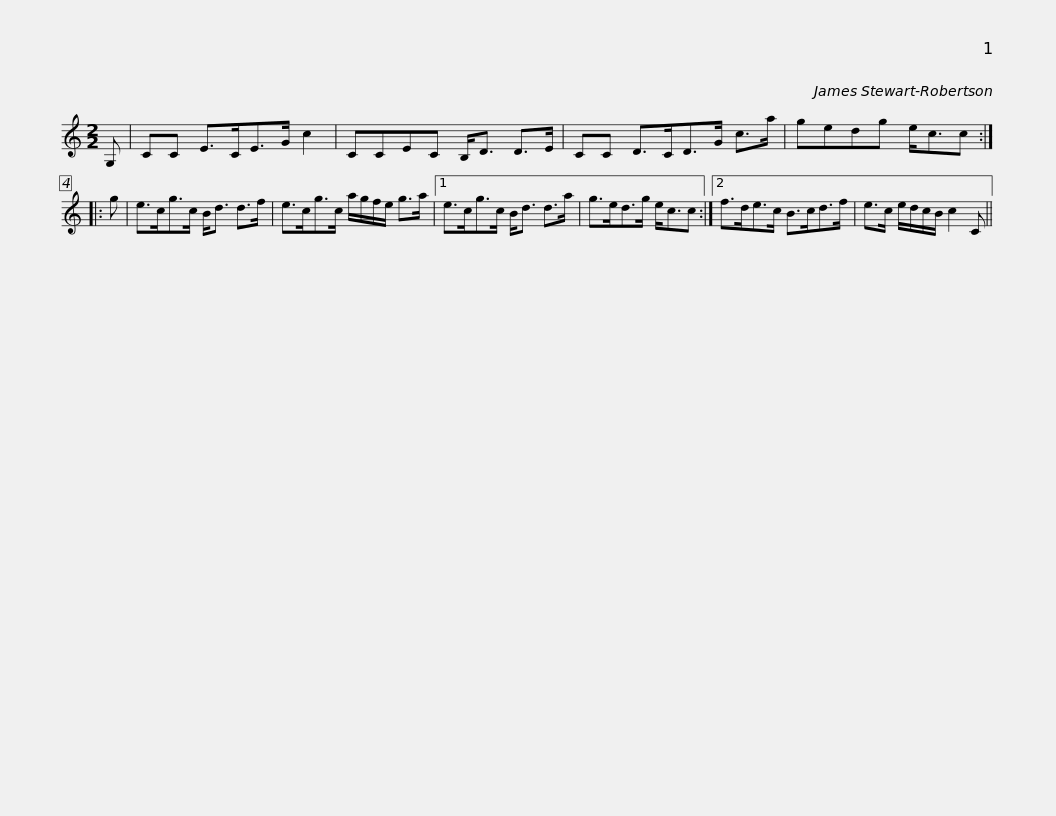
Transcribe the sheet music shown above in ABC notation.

X:1
L:1/8
M:2/2
I:linebreak $
K:C
V:1 treble
V:1
 G, | CC E>CE>G c2 | CCEC B,<D D>E | CC D>CD>G c>a | gedg e<cc :: %5
 g |$ e>cg>c B<d d>f | e>cg>c a/g/f/e/ g>a |1 e>cg>c B<d d>a | g>ed>g e<cc :|2$ %10
 f>de>c B>cd>f | e>c e/d/c/B/ c2 C || %12
